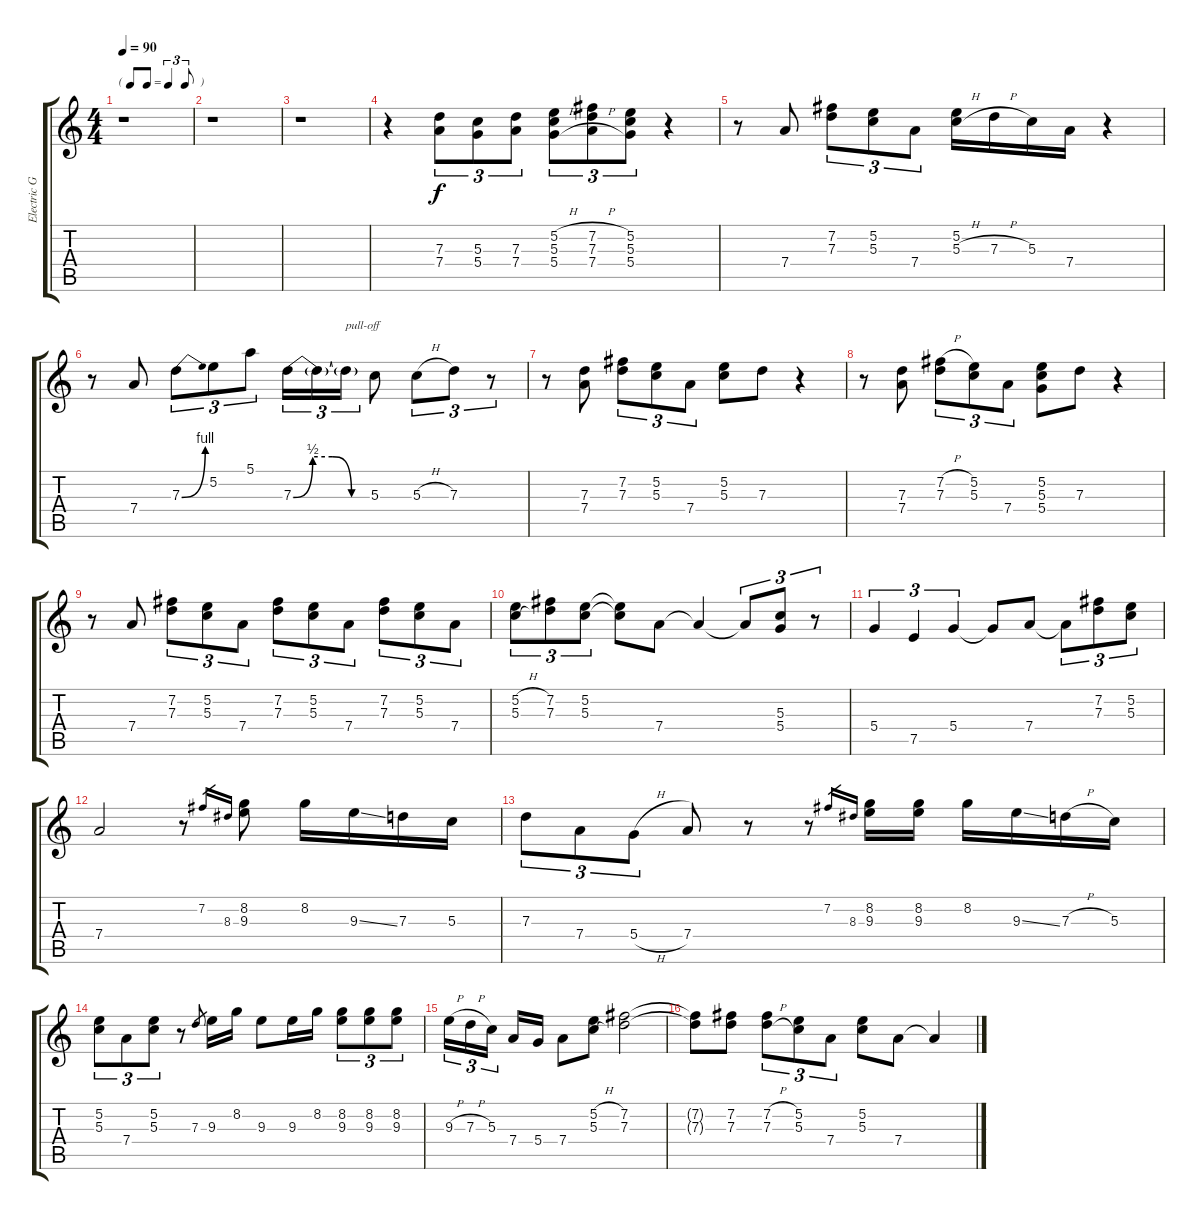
\track ("Electric Guitar" "Electric G") {instrument overdrivenguitar}
\staff {score tabs}
\tuning (E4 B3 G3 D3 A2 E2) {hide}
\ts (4 4)
\tf triplet8th
\tempo 90
\clef g2
\ks c
r.1{dy f} |
r.1 |
r.1 |
r.4 (7.3 7.4).8{tu (3 2) balance 2} (5.3 5.4).8{tu (3 2)} (7.3 7.4).8{tu (3 2)} (5.2{h} 5.3{h} 5.4{h}).8{tu (3 2)} (7.2{h} 7.3{h} 7.4{h}).8{tu (3 2)} (5.2 5.3 5.4).8{tu (3 2)} r.4 |
r.8 7.4.8 (7.2 7.3).8{tu (3 2)} (5.2 5.3).8{tu (3 2)} 7.4.8{tu (3 2)} (5.2 5.3{h}).16 7.3{h}.16 5.3.16 7.4.16 r.4 |
r.8 7.4.8{balance 14} 7.3{be (bend 0 0 60 4)}.8{tu (3 2)} 5.2.8{tu (3 2)} 5.1.8{tu (3 2)} 7.3{be (custom 0 0 15 2 30 2 45 0 60 0)}.16{tu (3 2)} 7.3{t}.16{tu (3 2)} 7.3{t}.16{tu (3 2) txt "pull-off"} 5.3.8 5.3{h}.8{tu (3 2)} 7.3.8{tu (3 2)} r.8{tu (3 2)} |
r.8 (7.3 7.4).8{balance 2} (7.2 7.3).8{tu (3 2)} (5.2 5.3).8{tu (3 2)} 7.4.8{tu (3 2)} (5.2 5.3).8 7.3.8 r.4 |
r.8 (7.3 7.4).8{balance 14} (7.2{h} 7.3).8{tu (3 2)} (5.2 5.3).8{tu (3 2)} 7.4.8{tu (3 2)} (5.2 5.3 5.4).8 7.3.8 r.4 |
r.8 7.4.8{balance 2} (7.2 7.3).8{tu (3 2)} (5.2 5.3).8{tu (3 2)} 7.4.8{tu (3 2)} (7.2 7.3).8{tu (3 2)} (5.2 5.3).8{tu (3 2)} 7.4.8{tu (3 2)} (7.2 7.3).8{tu (3 2)} (5.2 5.3).8{tu (3 2)} 7.4.8{tu (3 2)} |
(5.2{h} 5.3{h}).8{tu (3 2) balance 14} (7.2 7.3).8{tu (3 2)} (5.2 5.3).8{tu (3 2)} (5.2{t} 5.3{t}).8 7.4.8 7.4{t}.4 7.4{t}.8{tu (3 2)} (5.3 5.4).8{tu (3 2)} r.8{tu (3 2)} |
5.4.4{tu (3 2)} 7.5.4{tu (3 2)} 5.4.4{tu (3 2)} 5.4{t}.8 7.4.8 7.4{t}.8{tu (3 2)} (7.2 7.3).8{tu (3 2)} (5.2 5.3).8{tu (3 2)} |
7.4.2 r.8 7.2.16{gr} 8.3.16{gr} (8.2 9.3).8{balance 2} 8.2.16 9.3{ss}.16 7.3.16 5.3.16 |
7.3.8{tu (3 2)} 7.4.8{tu (3 2)} 5.4{h}.8{tu (3 2)} 7.4.8 r.8 r.8 7.2.16{gr} 8.3.16{gr} (8.2 9.3).16{balance 14} (8.2 9.3).16 8.2.16 9.3{ss}.16 7.3{h}.16 5.3.16 |
(5.2 5.3).8{tu (3 2)} 7.4.8{tu (3 2)} (5.2 5.3).8{tu (3 2)} r.8 7.3.8{gr} 9.3.16 8.2.16 9.3.8 9.3.16 8.2.16 (8.2 9.3).8{tu (3 2)} (8.2 9.3).8{tu (3 2)} (8.2 9.3).8{tu (3 2)} |
9.3{h}.16{tu (3 2)} 7.3{h}.16{tu (3 2)} 5.3.16{tu (3 2)} 7.4.16 5.4.16 7.4.8{volume 0} (5.2{h} 5.3{h}).8 (7.2 7.3).2 |
(7.2{t} 7.3{t}).8 (7.2 7.3).8 (7.2{h} 7.3{h}).8{tu (3 2)} (5.2 5.3).8{tu (3 2)} 7.4.8{tu (3 2)} (5.2 5.3).8 7.4.8 7.4{t}.4
